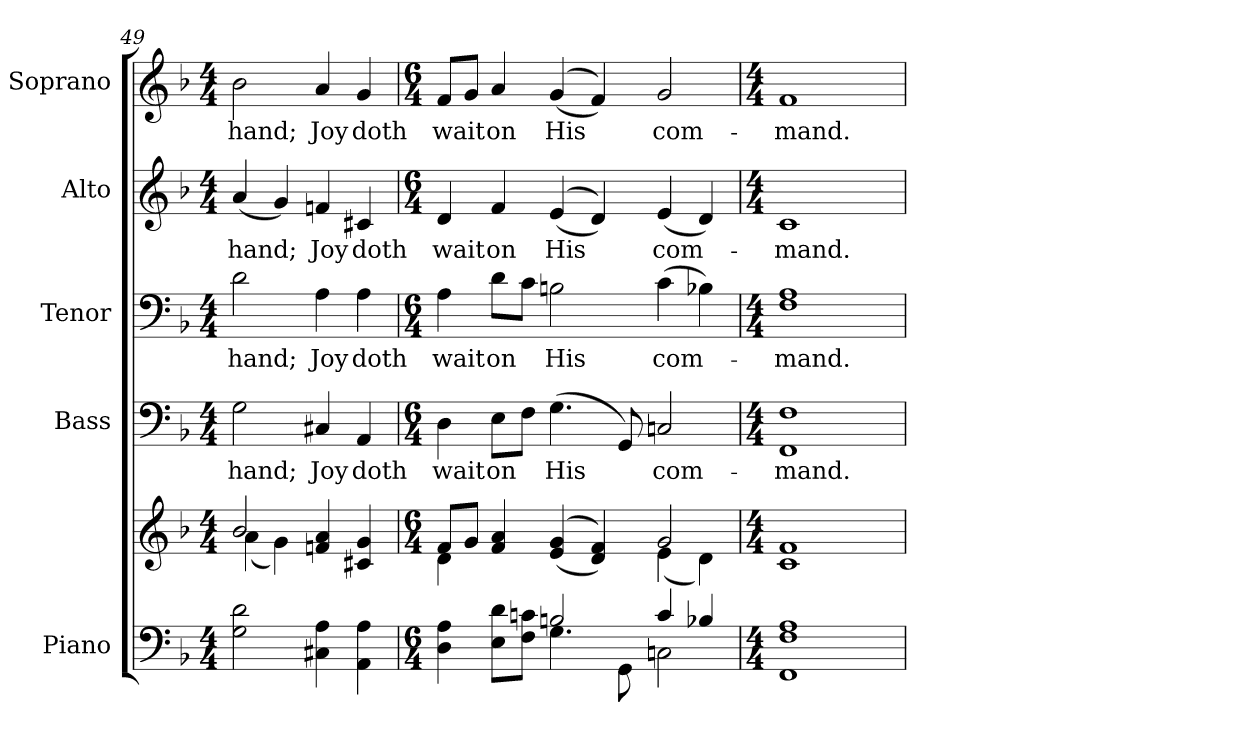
**kern	**kern	**kern	**text	**kern	**text	**kern	**text	**kern	**text
*part5	*part5	*part4	*part4	*part3	*part3	*part2	*part2	*part1	*part1
*staff6	*staff5	*staff4	*staff4	*staff3	*staff3	*staff2	*staff2	*staff1	*staff1
*I"Piano	*	*I"Bass	*	*I"Tenor	*	*I"Alto	*	*I"Soprano	*
*I'Pno.	*	*I'B.	*	*I'T.	*	*I'A.	*	*I'S.	*
!!LO:PB:g=z
*clefF4	*clefG2	*clefF4	*	*clefF4	*	*clefG2	*	*clefG2	*
*k[b-]	*k[b-]	*k[b-]	*	*k[b-]	*	*k[b-]	*	*k[b-]	*
*F:	*F:	*F:	*	*F:	*	*F:	*	*F:	*
*M4/4	*M4/4	*M4/4	*	*M4/4	*	*M4/4	*	*M4/4	*
=49	=49	=49	=49	=49	=49	=49	=49	=49	=49
*	*^	*	*	*	*	*	*	*	*
!	!	!	!	!LO:LY:b:color=#000000	!	!	!	!	!	!
!	!	!	!	!	!	!LO:LY:b:color=#000000	!	!	!	!
!	!	!	!	!	!	!	!	!LO:LY:b:color=#000000	!	!
!	!	!	!	!	!	!	!	!	!	!LO:LY:b:color=#000000
2Gi\ 2di	2b-i/	(4ai\	2Gi\	hand;	2di\	hand;	(4ai/	hand;	2b-i\	hand;
.	.	4gi\)	.	.	.	.	4gi/)	.	.	.
!	!	!	!	!LO:LY:b:color=#000000	!	!	!	!	!	!
!	!	!	!	!	!	!LO:LY:b:color=#000000	!	!	!	!
!	!	!	!	!	!	!	!	!LO:LY:b:color=#000000	!	!
!	!	!	!	!	!	!	!	!	!	!LO:LY:b:color=#000000
4C#Xi\ 4Ai	4fni/ 4ai	2ryy	4C#Xi/	Joy	4Ai\	Joy	4fni/	Joy	4ai/	Joy
!	!	!	!	!LO:LY:b:color=#000000	!	!	!	!	!	!
!	!	!	!	!	!	!LO:LY:b:color=#000000	!	!	!	!
!	!	!	!	!	!	!	!	!LO:LY:b:color=#000000	!	!
!	!	!	!	!	!	!	!	!	!	!LO:LY:b:color=#000000
4AAi\ 4Ai	4c#Xi/ 4gi	.	4AAi/	doth	4Ai\	doth	4c#Xi/	doth	4gi/	doth
=50	=50	=50	=50	=50	=50	=50	=50	=50	=50	=50
*M6/4	*M6/4	*	*M6/4	*	*M6/4	*	*M6/4	*	*M6/4	*
*^	*	*	*	*	*	*	*	*	*	*
!	!	!	!	!	!LO:LY:b:color=#000000	!	!	!	!	!	!
!	!	!	!	!	!	!	!LO:LY:b:color=#000000	!	!	!	!
!	!	!	!	!	!	!	!	!	!LO:LY:b:color=#000000	!	!
!	!	!	!	!	!	!	!	!	!	!	!LO:LY:b:color=#000000
4Di\ 4Ai	2ryy	8fi/L	4di\	4Di\	wait	4Ai\	wait	4di/	wait	8fi/L	wait
.	.	8gi/J	.	.	.	.	.	.	.	8gi/J	.
!	!	!	!	!	!LO:LY:b:color=#000000	!	!	!	!	!	!
!	!	!	!	!	!	!	!LO:LY:b:color=#000000	!	!	!	!
!	!	!	!	!	!	!	!	!	!LO:LY:b:color=#000000	!	!
!	!	!	!	!	!	!	!	!	!	!	!LO:LY:b:color=#000000
8Ei\ 8diL	.	4fi/ 4ai	4ryy	8Ei\L	on	8di\L	on	4fi/	on	4ai/	on
8Fi\ 8cniJ	.	.	.	8Fi\J	.	8ci\J	.	.	.	.	.
!	!	!	!	!	!LO:LY:b:color=#000000	!	!	!	!	!	!
!	!	!	!	!	!	!	!LO:LY:b:color=#000000	!	!	!	!
!	!	!	!	!	!	!	!	!	!LO:LY:b:color=#000000	!	!
!	!	!	!	!	!	!	!	!	!	!	!LO:LY:b:color=#000000
2Bni/	4.Gi\	((4ei/ 4gi	2ryy	(4.Gi\	His	2Bni\	His	((4ei/	His	((4gi/	His
.	.	4di/ 4fi))	.	.	.	.	.	4di/))	.	4fi/))	.
.	8GGi\	.	.	8GGi/)	.	.	.	.	.	.	.
!	!	!	!	!	!LO:LY:b:color=#000000	!	!	!	!	!	!
!	!	!	!	!	!	!	!LO:LY:b:color=#000000	!	!	!	!
!	!	!	!	!	!	!	!	!	!LO:LY:b:color=#000000	!	!
!	!	!	!	!	!	!	!	!	!	!	!LO:LY:b:color=#000000
4ci/	2Cni\	2gi/	(4ei\	2Cni/	com-	(4ci\	com-	(4ei/	com-	2gi/	com-
4B-Xi/	.	.	4di\)	.	.	4B-Xi\)	.	4di/)	.	.	.
*v	*v	*	*	*	*	*	*	*	*	*	*
!!LO:PB:g=z
=51	=51	=51	=51	=51	=51	=51	=51	=51	=51	=51
*M4/4	*M4/4	*	*M4/4	*	*M4/4	*	*M4/4	*	*M4/4	*
!	!	!	!	!LO:LY:b:color=#000000	!	!	!	!	!	!
!	!	!	!	!	!	!LO:LY:b:color=#000000	!	!	!	!
!	!	!	!	!	!	!	!	!LO:LY:b:color=#000000	!	!
!	!	!	!	!	!	!	!	!	!	!LO:LY:b:color=#000000
1FFi 1Fi 1Ai	1ci 1fi	2ryy	1FFi 1Fi	-mand.	1Fi 1Ai	-mand.	1ci	-mand.	1fi	-mand.
.	.	2ryy	.	.	.	.	.	.	.	.
*	*v	*v	*	*	*	*	*	*	*	*
=	=	=	=	=	=	=	=	=	=
*-	*-	*-	*-	*-	*-	*-	*-	*-	*-
